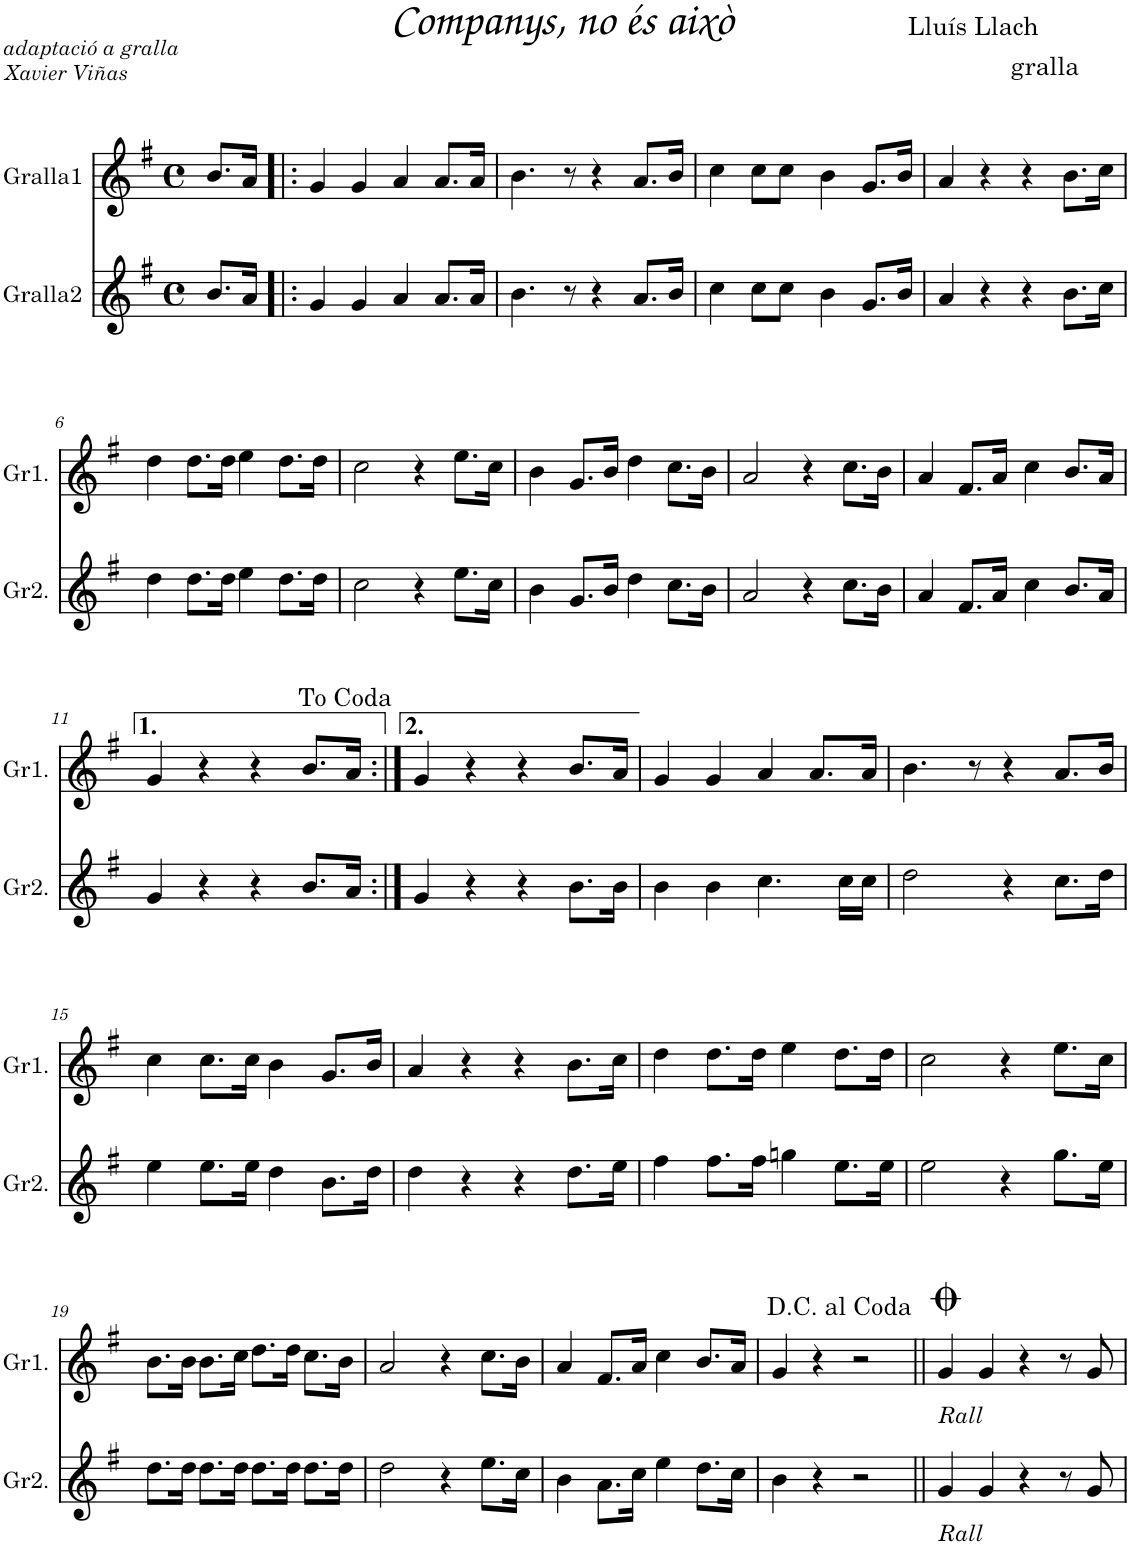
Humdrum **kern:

**kern	**kern
*part2	*part1
*staff2	*staff1
*I"Gralla2	*I"Gralla1
*I'Gr2.	*I'Gr1.
*clefG2	*clefG2
*k[f#]	*k[f#]
*M4/4	*M4/4
*met(c)	*met(c)
=1	=1
8.b/L	8.b/L
16a/Jk	16a/Jk
=2!|:	=2!|:
4g/	4g/
4g/	4g/
4a/	4a/
8.a/L	8.a/L
16a/Jk	16a/Jk
=3	=3
4.b\	4.b\
8r	8r
4r	4r
8.a/L	8.a/L
16b/Jk	16b/Jk
=4	=4
4cc\	4cc\
8cc\L	8cc\L
8cc\J	8cc\J
4b\	4b\
8.g/L	8.g/L
16b/Jk	16b/Jk
=5	=5
4a/	4a/
4r	4r
4r	4r
8.b\L	8.b\L
16cc\Jk	16cc\Jk
!!LO:LB:g=z
=6	=6
4dd\	4dd\
8.dd\L	8.dd\L
16dd\Jk	16dd\Jk
4ee\	4ee\
8.dd\L	8.dd\L
16dd\Jk	16dd\Jk
=7	=7
2cc\	2cc\
4r	4r
8.ee\L	8.ee\L
16cc\Jk	16cc\Jk
=8	=8
4b\	4b\
8.g/L	8.g/L
16b/Jk	16b/Jk
4dd\	4dd\
8.cc\L	8.cc\L
16b\Jk	16b\Jk
=9	=9
2a/	2a/
4r	4r
8.cc\L	8.cc\L
16b\Jk	16b\Jk
=10	=10
4a/	4a/
8.f#/L	8.f#/L
16a/Jk	16a/Jk
4cc\	4cc\
8.b/L	8.b/L
16a/Jk	16a/Jk
!!LO:LB:g=z
=11	=11
4g/	4g/
4r	4r
4r	4r
8.b/L	8.b/L
16a/Jk	16a/Jk
=12:|!	=12:|!
4g/	4g/
4r	4r
4r	4r
8.b\L	8.b/L
16b\Jk	16a/Jk
=13	=13
4b\	4g/
4b\	4g/
4.cc\	4a/
.	8.a/L
16cc\LL	.
16cc\JJ	16a/Jk
=14	=14
2dd\	4.b\
.	8r
4r	4r
8.cc\L	8.a/L
16dd\Jk	16b/Jk
!!LO:LB:g=z
=15	=15
4ee\	4cc\
8.ee\L	8.cc\L
16ee\Jk	16cc\Jk
4dd\	4b\
8.b\L	8.g/L
16dd\Jk	16b/Jk
=16	=16
4dd\	4a/
4r	4r
4r	4r
8.dd\L	8.b\L
16ee\Jk	16cc\Jk
=17	=17
4ff#\	4dd\
8.ff#\L	8.dd\L
16ff#\Jk	16dd\Jk
4ggn\	4ee\
8.ee\L	8.dd\L
16ee\Jk	16dd\Jk
=18	=18
2ee\	2cc\
4r	4r
8.gg\L	8.ee\L
16ee\Jk	16cc\Jk
!!LO:LB:g=z
=19	=19
8.dd\L	8.b\L
16dd\Jk	16b\Jk
8.dd\L	8.b\L
16dd\Jk	16cc\Jk
8.dd\L	8.dd\L
16dd\Jk	16dd\Jk
8.dd\L	8.cc\L
16dd\Jk	16b\Jk
=20	=20
2dd\	2a/
4r	4r
8.ee\L	8.cc\L
16cc\Jk	16b\Jk
=21	=21
4b\	4a/
8.a\L	8.f#/L
16cc\Jk	16a/Jk
4ee\	4cc\
8.dd\L	8.b/L
16cc\Jk	16a/Jk
=22	=22
4b\	4g/
4r	4r
2r	2r
=23||	=23||
!	!LO:TX:b:i:t=Rall
!LO:TX:b:i:t=Rall	!
4g/	4g/
4g/	4g/
4r	4r
8r	8r
8g/	8g/
=	=
*-	*-
